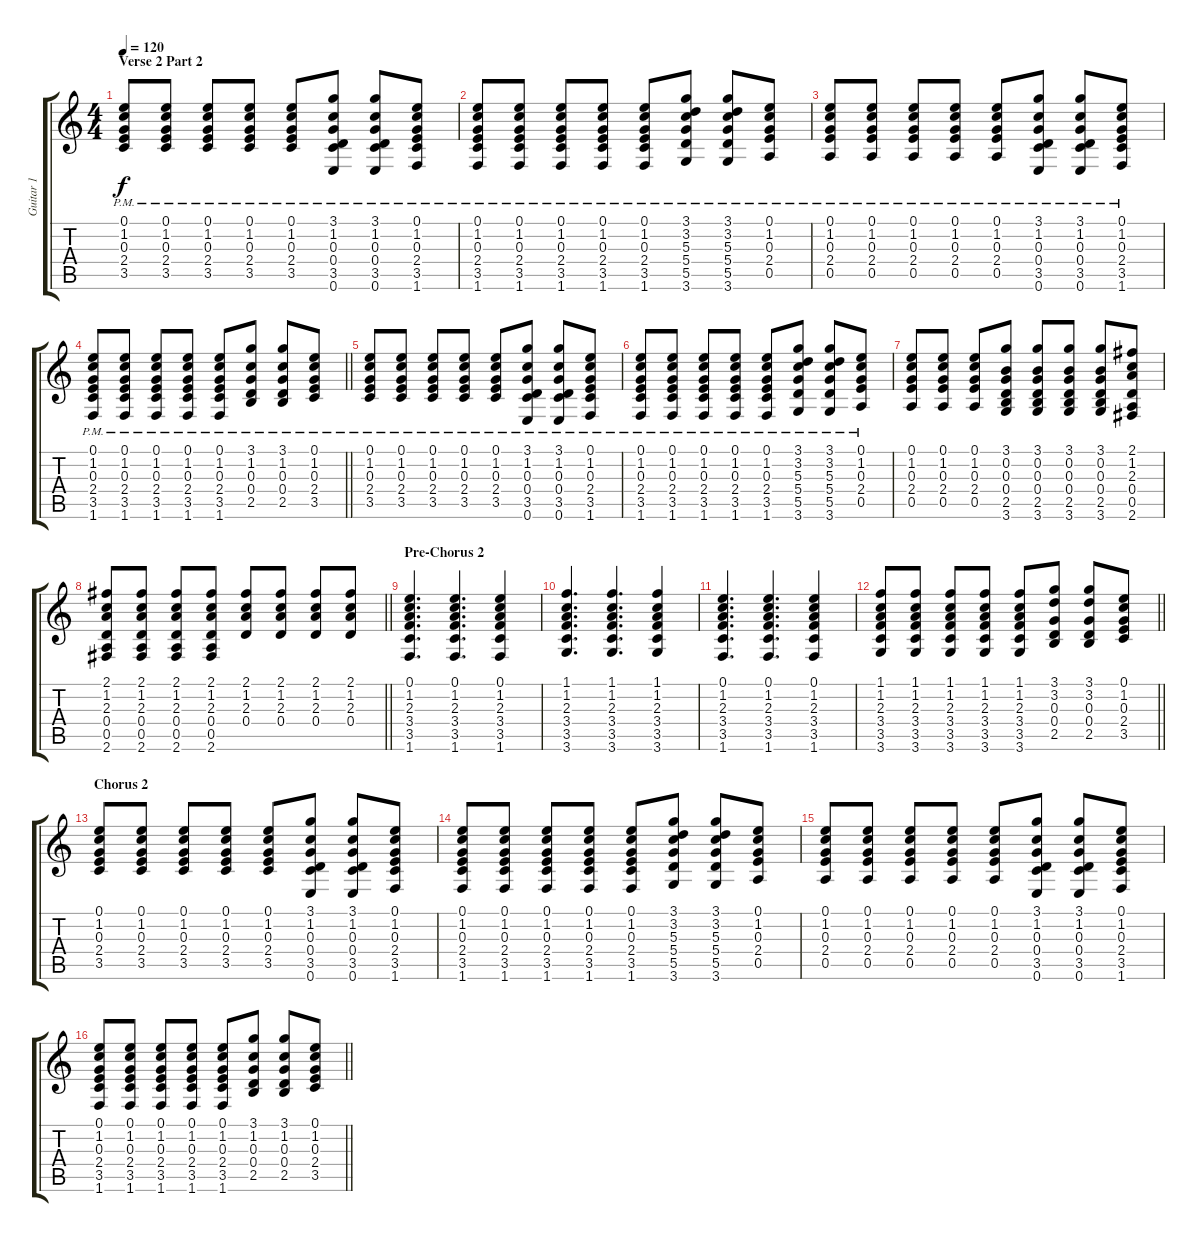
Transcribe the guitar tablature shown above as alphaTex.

\track ("Guitar 1" "Guitar 1") {instrument distortionguitar}
\staff {score tabs}
\tuning (E4 B3 G3 D3 A2 E2) {hide}
\ts (4 4)
\section ("" "Verse 2 Part 2")
\tempo 120
\clef g2
\ks c
(0.1{pm} 1.2{pm} 0.3{pm} 2.4{pm} 3.5{pm}).8{dy f} (0.1{pm} 1.2{pm} 0.3{pm} 2.4{pm} 3.5{pm}).8 (0.1{pm} 1.2{pm} 0.3{pm} 2.4{pm} 3.5{pm}).8 (0.1{pm} 1.2{pm} 0.3{pm} 2.4{pm} 3.5{pm}).8 (0.1{pm} 1.2{pm} 0.3{pm} 2.4{pm} 3.5{pm}).8 (3.1{pm} 1.2{pm} 0.3{pm} 0.4{pm} 3.5{pm} 0.6{pm}).8 (3.1{pm} 1.2{pm} 0.3{pm} 0.4{pm} 3.5{pm} 0.6{pm}).8 (0.1{pm} 1.2{pm} 0.3{pm} 2.4{pm} 3.5{pm} 1.6{pm}).8 |
(0.1{pm} 1.2{pm} 0.3{pm} 2.4{pm} 3.5{pm} 1.6{pm}).8 (0.1{pm} 1.2{pm} 0.3{pm} 2.4{pm} 3.5{pm} 1.6{pm}).8 (0.1{pm} 1.2{pm} 0.3{pm} 2.4{pm} 3.5{pm} 1.6{pm}).8 (0.1{pm} 1.2{pm} 0.3{pm} 2.4{pm} 3.5{pm} 1.6{pm}).8 (0.1{pm} 1.2{pm} 0.3{pm} 2.4{pm} 3.5{pm} 1.6{pm}).8 (3.1{pm} 3.2{pm} 5.3{pm} 5.4{pm} 5.5{pm} 3.6{pm}).8 (3.1{pm} 3.2{pm} 5.3{pm} 5.4{pm} 5.5{pm} 3.6{pm}).8 (0.1{pm} 1.2{pm} 0.3{pm} 2.4{pm} 0.5{pm}).8 |
(0.1{pm} 1.2{pm} 0.3{pm} 2.4{pm} 0.5{pm}).8 (0.1{pm} 1.2{pm} 0.3{pm} 2.4{pm} 0.5{pm}).8 (0.1{pm} 1.2{pm} 0.3{pm} 2.4{pm} 0.5{pm}).8 (0.1{pm} 1.2{pm} 0.3{pm} 2.4{pm} 0.5{pm}).8 (0.1{pm} 1.2{pm} 0.3{pm} 2.4{pm} 0.5{pm}).8 (3.1{pm} 1.2{pm} 0.3{pm} 0.4{pm} 3.5{pm} 0.6{pm}).8 (3.1{pm} 1.2{pm} 0.3{pm} 0.4{pm} 3.5{pm} 0.6{pm}).8 (0.1{pm} 1.2{pm} 0.3{pm} 2.4{pm} 3.5{pm} 1.6{pm}).8 |
\barLineRight lightlight
(0.1{pm} 1.2{pm} 0.3{pm} 2.4{pm} 3.5{pm} 1.6{pm}).8 (0.1{pm} 1.2{pm} 0.3{pm} 2.4{pm} 3.5{pm} 1.6{pm}).8 (0.1{pm} 1.2{pm} 0.3{pm} 2.4{pm} 3.5{pm} 1.6{pm}).8 (0.1{pm} 1.2{pm} 0.3{pm} 2.4{pm} 3.5{pm} 1.6{pm}).8 (0.1{pm} 1.2{pm} 0.3{pm} 2.4{pm} 3.5{pm} 1.6{pm}).8 (3.1{pm} 1.2{pm} 0.3{pm} 0.4{pm} 2.5{pm}).8 (3.1{pm} 1.2{pm} 0.3{pm} 0.4{pm} 2.5{pm}).8 (0.1{pm} 1.2{pm} 0.3{pm} 2.4{pm} 3.5{pm}).8 |
(0.1{pm} 1.2{pm} 0.3{pm} 2.4{pm} 3.5{pm}).8 (0.1{pm} 1.2{pm} 0.3{pm} 2.4{pm} 3.5{pm}).8 (0.1{pm} 1.2{pm} 0.3{pm} 2.4{pm} 3.5{pm}).8 (0.1{pm} 1.2{pm} 0.3{pm} 2.4{pm} 3.5{pm}).8 (0.1{pm} 1.2{pm} 0.3{pm} 2.4{pm} 3.5{pm}).8 (3.1{pm} 1.2{pm} 0.3{pm} 0.4{pm} 3.5{pm} 0.6{pm}).8 (3.1{pm} 1.2{pm} 0.3{pm} 0.4{pm} 3.5{pm} 0.6{pm}).8 (0.1{pm} 1.2{pm} 0.3{pm} 2.4{pm} 3.5{pm} 1.6{pm}).8 |
(0.1{pm} 1.2{pm} 0.3{pm} 2.4{pm} 3.5{pm} 1.6{pm}).8 (0.1{pm} 1.2{pm} 0.3{pm} 2.4{pm} 3.5{pm} 1.6{pm}).8 (0.1{pm} 1.2{pm} 0.3{pm} 2.4{pm} 3.5{pm} 1.6{pm}).8 (0.1{pm} 1.2{pm} 0.3{pm} 2.4{pm} 3.5{pm} 1.6{pm}).8 (0.1{pm} 1.2{pm} 0.3{pm} 2.4{pm} 3.5{pm} 1.6{pm}).8 (3.1{pm} 3.2{pm} 5.3{pm} 5.4{pm} 5.5{pm} 3.6{pm}).8 (3.1{pm} 3.2{pm} 5.3{pm} 5.4{pm} 5.5{pm} 3.6{pm}).8 (0.1{pm} 1.2{pm} 0.3{pm} 2.4{pm} 0.5{pm}).8 |
(0.1 1.2 0.3 2.4 0.5).8 (0.1 1.2 0.3 2.4 0.5).8 (0.1 1.2 0.3 2.4 0.5).8 (3.1 0.2 0.3 0.4 2.5 3.6).8 (3.1 0.2 0.3 0.4 2.5 3.6).8 (3.1 0.2 0.3 0.4 2.5 3.6).8 (3.1 0.2 0.3 0.4 2.5 3.6).8 (2.1 1.2 2.3 0.4 0.5 2.6).8 |
\barLineRight lightlight
(2.1 1.2 2.3 0.4 0.5 2.6).8 (2.1 1.2 2.3 0.4 0.5 2.6).8 (2.1 1.2 2.3 0.4 0.5 2.6).8 (2.1 1.2 2.3 0.4 0.5 2.6).8 (2.1 1.2 2.3 0.4).8 (2.1 1.2 2.3 0.4).8 (2.1 1.2 2.3 0.4).8 (2.1 1.2 2.3 0.4).8 |
\section ("" "Pre-Chorus 2")
(0.1 1.2 2.3 3.4 3.5 1.6).4{d} (0.1 1.2 2.3 3.4 3.5 1.6).4{d} (0.1 1.2 2.3 3.4 3.5 1.6).4 |
(1.1 1.2 2.3 3.4 3.5 3.6).4{d} (1.1 1.2 2.3 3.4 3.5 3.6).4{d} (1.1 1.2 2.3 3.4 3.5 3.6).4 |
(0.1 1.2 2.3 3.4 3.5 1.6).4{d} (0.1 1.2 2.3 3.4 3.5 1.6).4{d} (0.1 1.2 2.3 3.4 3.5 1.6).4 |
\barLineRight lightlight
(1.1 1.2 2.3 3.4 3.5 3.6).8 (1.1 1.2 2.3 3.4 3.5 3.6).8 (1.1 1.2 2.3 3.4 3.5 3.6).8 (1.1 1.2 2.3 3.4 3.5 3.6).8 (1.1 1.2 2.3 3.4 3.5 3.6).8 (3.1 3.2 0.3 0.4 2.5).8 (3.1 3.2 0.3 0.4 2.5).8 (0.1 1.2 0.3 2.4 3.5).8 |
\section ("" "Chorus 2")
(0.1 1.2 0.3 2.4 3.5).8 (0.1 1.2 0.3 2.4 3.5).8 (0.1 1.2 0.3 2.4 3.5).8 (0.1 1.2 0.3 2.4 3.5).8 (0.1 1.2 0.3 2.4 3.5).8 (3.1 1.2 0.3 0.4 3.5 0.6).8 (3.1 1.2 0.3 0.4 3.5 0.6).8 (0.1 1.2 0.3 2.4 3.5 1.6).8 |
(0.1 1.2 0.3 2.4 3.5 1.6).8 (0.1 1.2 0.3 2.4 3.5 1.6).8 (0.1 1.2 0.3 2.4 3.5 1.6).8 (0.1 1.2 0.3 2.4 3.5 1.6).8 (0.1 1.2 0.3 2.4 3.5 1.6).8 (3.1 3.2 5.3 5.4 5.5 3.6).8 (3.1 3.2 5.3 5.4 5.5 3.6).8 (0.1 1.2 0.3 2.4 0.5).8 |
(0.1 1.2 0.3 2.4 0.5).8 (0.1 1.2 0.3 2.4 0.5).8 (0.1 1.2 0.3 2.4 0.5).8 (0.1 1.2 0.3 2.4 0.5).8 (0.1 1.2 0.3 2.4 0.5).8 (3.1 1.2 0.3 0.4 3.5 0.6).8 (3.1 1.2 0.3 0.4 3.5 0.6).8 (0.1 1.2 0.3 2.4 3.5 1.6).8 |
\barLineRight lightlight
(0.1 1.2 0.3 2.4 3.5 1.6).8 (0.1 1.2 0.3 2.4 3.5 1.6).8 (0.1 1.2 0.3 2.4 3.5 1.6).8 (0.1 1.2 0.3 2.4 3.5 1.6).8 (0.1 1.2 0.3 2.4 3.5 1.6).8 (3.1 1.2 0.3 0.4 2.5).8 (3.1 1.2 0.3 0.4 2.5).8 (0.1 1.2 0.3 2.4 3.5).8
